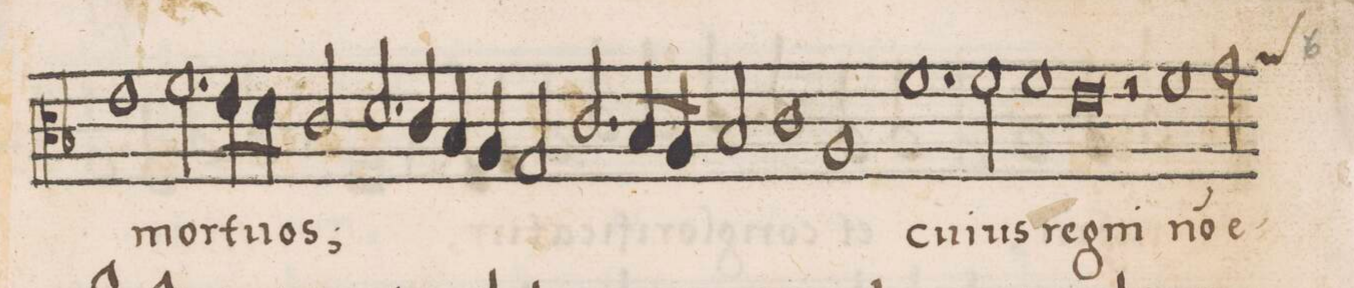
**kern	**text
*I"ALTVS	*
*clefC3	*
*k[b-]	*
*met(C|)	*
*M2/1	*
1e	.
2.f\	mor-
8e\L	-tu-
8d\J	.
=181-	=181-
2c/	-os;
2.d/	.
4c/	.
4B-/	.
4A/	.
=182-	=182-
2G/	.
2.c/	.
8B-/L	.
8A/J	.
2B-/	.
=183-	=183-
1c	.
1A	.
=184-	=184-
1.f	cu-
2f\	-ius
=185-	=185-
1f	re-
0e	-gni
=186-	=186-
2r	.
1f\	no(n)
=187-	=187-
*custos:a	*
2g\	e-
*-	*-
